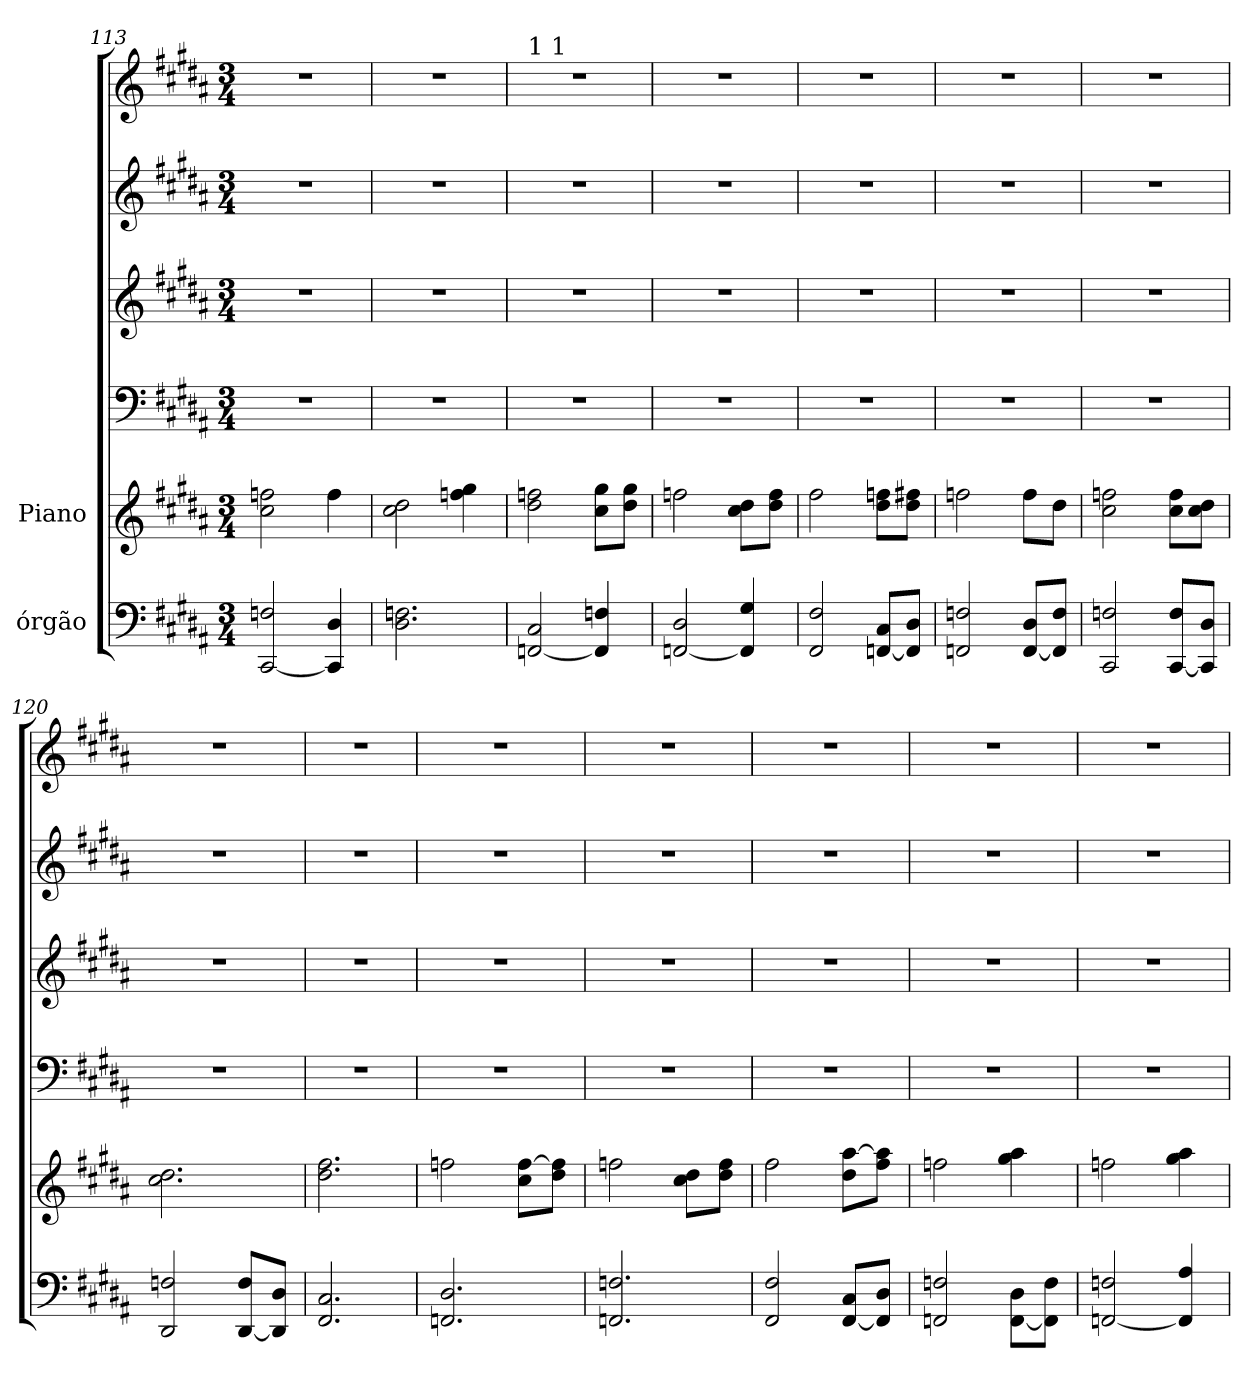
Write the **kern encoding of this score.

**kern	**kern	**kern	**kern	**kern	**kern
*part6	*part5	*part4	*part3	*part2	*part1
*staff6	*staff5	*staff4	*staff3	*staff2	*staff1
*I"órgão	*I"Piano	*	*	*	*
*clefF4	*clefG2	*clefF4	*clefG2	*clefG2	*clefG2
*k[f#c#g#d#a#]	*k[f#c#g#d#a#]	*k[f#c#g#d#a#]	*k[f#c#g#d#a#]	*k[f#c#g#d#a#]	*k[f#c#g#d#a#]
*B:	*B:	*B:	*B:	*B:	*B:
*M3/4	*M3/4	*M3/4	*M3/4	*M3/4	*M3/4
=113	=113	=113	=113	=113	=113
[<2CC#/ 2Fn/	2cc#\ 2ffn\	2.r	2.r	2.r	2.r
4CC#/] 4D#/	4ff\	.	.	.	.
=114	=114	=114	=114	=114	=114
2.D#\ 2.Fn\	2cc#\ 2dd#\	2.r	2.r	2.r	2.r
.	4ffn\ 4gg#\	.	.	.	.
!!LO:PB:g=z
=115	=115	=115	=115	=115	=115
!	!	!	!	!	!LO:TX:a:t=1 1
[<2FFn/ 2C#/	2dd#\ 2ffn\	2.r	2.r	2.r	2.r
4FF/] 4Fn/	8cc#\ 8gg#\L	.	.	.	.
.	8dd#\ 8gg#\J	.	.	.	.
=116	=116	=116	=116	=116	=116
[<2FFn/ 2D#/	2ffn\	2.r	2.r	2.r	2.r
4FF/] 4G#/	8cc#\ 8dd#\L	.	.	.	.
.	8dd#\ 8ff\J	.	.	.	.
=117	=117	=117	=117	=117	=117
2FF#/ 2F#/	2ff#\	2.r	2.r	2.r	2.r
[<8FFn/ 8C#/L	8dd#\ 8ffn\L	.	.	.	.
8FF/] 8D#/J	8dd#\ 8ff#X\J	.	.	.	.
=118	=118	=118	=118	=118	=118
2FFn/ 2Fn/	2ffn\	2.r	2.r	2.r	2.r
[<8FF/ 8D#/L	8ff\L	.	.	.	.
8FF/] 8F/J	8dd#\J	.	.	.	.
=119	=119	=119	=119	=119	=119
2CC#/ 2Fn/	2cc#\ 2ffn\	2.r	2.r	2.r	2.r
[<8CC#/ 8F/L	8cc#\ 8ff\L	.	.	.	.
8CC#/] 8D#/J	8cc#\ 8dd#\J	.	.	.	.
=120	=120	=120	=120	=120	=120
2DD#/ 2Fn/	2.cc#\ 2.dd#\	2.r	2.r	2.r	2.r
[<8DD#/ 8F/L	.	.	.	.	.
8DD#/] 8D#/J	.	.	.	.	.
=121	=121	=121	=121	=121	=121
2.FF#/ 2.C#/	2.dd#\ 2.ff#\	2.r	2.r	2.r	2.r
!!LO:PB:g=z
=122	=122	=122	=122	=122	=122
2.FFn/ 2.D#/	2ffn\	2.r	2.r	2.r	2.r
.	8cc#\ [>8ff\L	.	.	.	.
.	8dd#\ 8ff\]J	.	.	.	.
=123	=123	=123	=123	=123	=123
2.FFn/ 2.Fn/	2ffn\	2.r	2.r	2.r	2.r
.	8cc#\ 8dd#\L	.	.	.	.
.	8dd#\ 8ff\J	.	.	.	.
=124	=124	=124	=124	=124	=124
2FF#/ 2F#/	2ff#\	2.r	2.r	2.r	2.r
[<8FF#/ 8C#/L	8dd#\ [>8aa#\L	.	.	.	.
8FF#/] 8D#/J	8ff#\ 8aa#\]J	.	.	.	.
=125	=125	=125	=125	=125	=125
2FFn/ 2Fn/	2ffn\	2.r	2.r	2.r	2.r
[>8FF\ 8D#\L	4gg#\ 4aa#\	.	.	.	.
8FF\] 8F\J	.	.	.	.	.
=126	=126	=126	=126	=126	=126
[<2FFn/ 2Fn/	2ffn\	2.r	2.r	2.r	2.r
4FF/] 4A#/	4gg#\ 4aa#\	.	.	.	.
=	=	=	=	=	=
*-	*-	*-	*-	*-	*-
